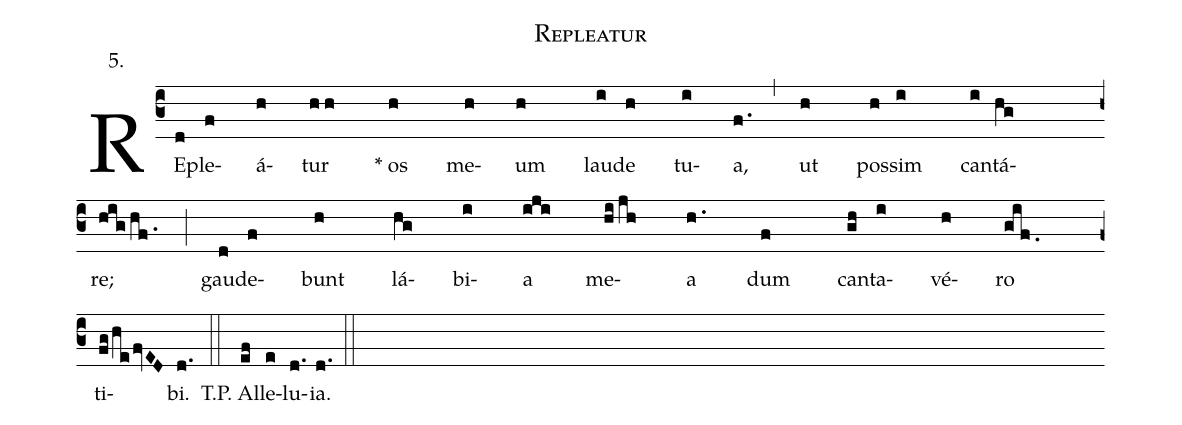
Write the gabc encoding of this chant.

name:Repleatur;
annotation:5.;
%%
(c3) RE(d)ple(f)á(h)tur(hh) <v> * </v> os(h) me(h)um(h) lau(i)de(h) tu(i)a,(f.) (,)
ut(h) pos(h)sim(i) can(i)tá-(hg) (z) re;(hig/hf.) (;)
gau(d)de(f)bunt(h) lá(hg)bi(i)a(iji) me(hi/jh)a(h.) dum(f) can(gh)ta(i)vé(h)ro(gif.) (z) ti(fg/he/fvED)bi.(d.) (::)
T.P. Al(ef)le(e)lu(d.)ia.(d.) (::)
